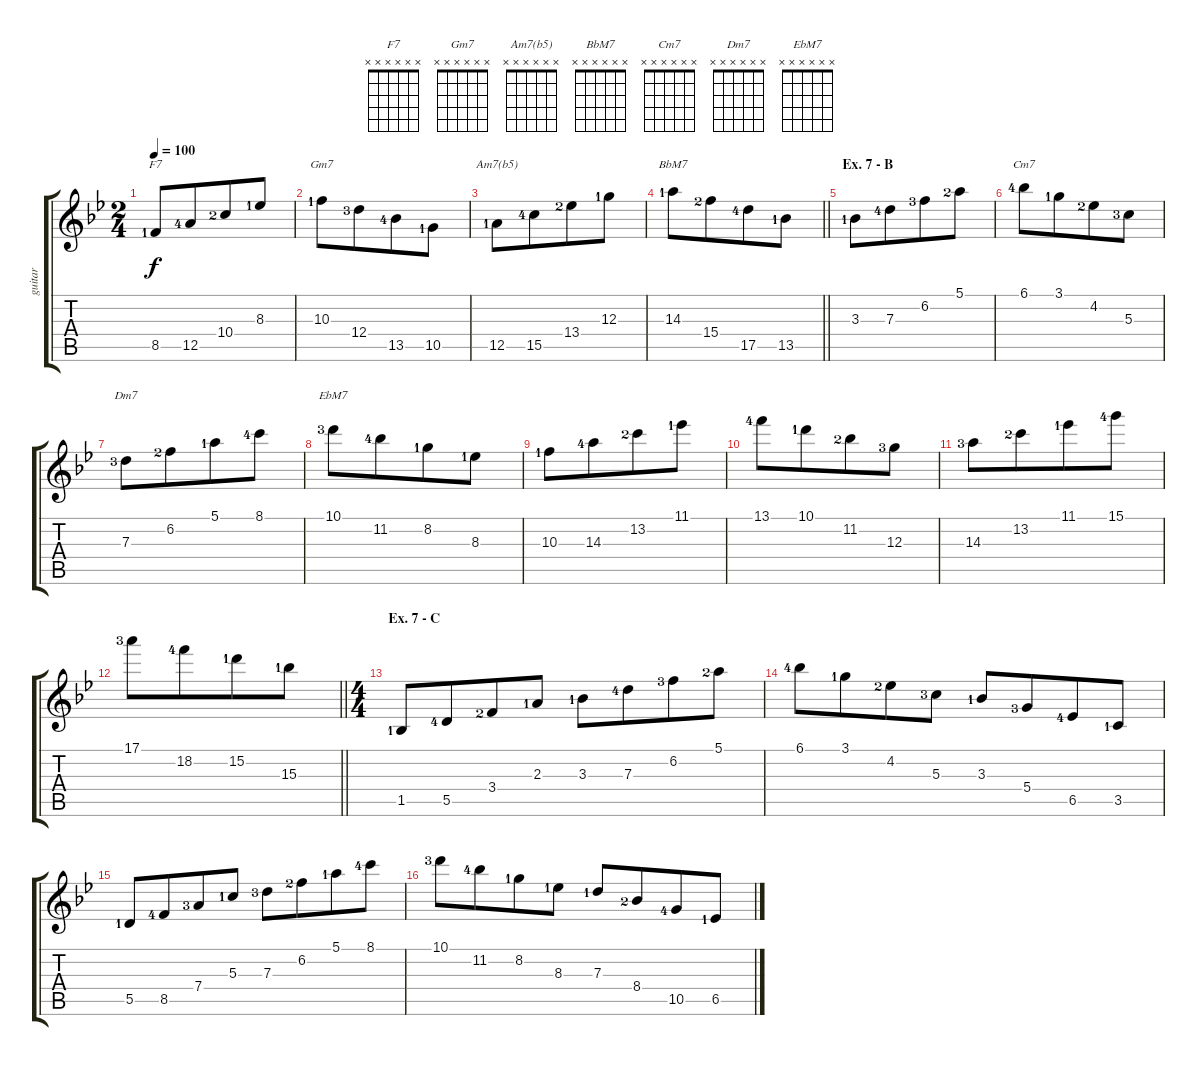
\track ("guitar" "guitar") {instrument acousticguitarnylon}
\staff {score tabs}
\tuning (E4 B3 G3 D3 A2 E2) {hide}
\chord ("F7" x x x x x x)
\chord ("Gm7" x x x x x x)
\chord ("Am7(b5)" x x x x x x)
\chord ("BbM7" x x x x x x)
\chord ("Cm7" x x x x x x)
\chord ("Dm7" x x x x x x)
\chord ("EbM7" x x x x x x)
\ts (2 4)
\tempo 100
\clef g2
\ks bb
8.5{lf 2}.8{ch "F7" dy f beam Up} 12.5{lf 5}.8{beam Up beam merge} 10.4{lf 3}.8{beam Up} 8.3{lf 2}.8{beam Up} |
10.3{lf 2}.8{ch "Gm7"} 12.4{lf 4}.8{beam merge} 13.5{lf 5}.8 10.5{lf 2}.8 |
12.5{lf 2}.8{ch "Am7(b5)"} 15.5{lf 5}.8{beam merge} 13.4{lf 3}.8 12.3{lf 2}.8 |
\barLineRight lightlight
14.3{lf 2}.8{ch "BbM7"} 15.4{lf 3}.8{beam merge} 17.5{lf 5}.8 13.5{lf 2}.8 |
\section ("" "Ex. 7 - B")
3.3{lf 2}.8 7.3{lf 5}.8{beam merge} 6.2{lf 4}.8 5.1{lf 3}.8 |
6.1{lf 5}.8{ch "Cm7"} 3.1{lf 2}.8{beam merge} 4.2{lf 3}.8 5.3{lf 4}.8 |
7.3{lf 4}.8{ch "Dm7"} 6.2{lf 3}.8{beam merge} 5.1{lf 2}.8 8.1{lf 5}.8 |
10.1{lf 4}.8{ch "EbM7"} 11.2{lf 5}.8{beam merge} 8.2{lf 2}.8 8.3{lf 2}.8 |
10.3{lf 2}.8 14.3{lf 5}.8{beam merge} 13.2{lf 3}.8 11.1{lf 2}.8 |
13.1{lf 5}.8 10.1{lf 2}.8{beam merge} 11.2{lf 3}.8 12.3{lf 4}.8 |
14.3{lf 4}.8 13.2{lf 3}.8{beam merge} 11.1{lf 2}.8 15.1{lf 5}.8 |
\barLineRight lightlight
17.1{lf 4}.8 18.2{lf 5}.8{beam merge} 15.2{lf 2}.8 15.3{lf 2}.8 |
\ts (4 4)
\section ("" "Ex. 7 - C")
1.5{lf 2}.8 5.5{lf 5}.8{beam merge} 3.4{lf 3}.8 2.3{lf 2}.8{beam split} 3.3{lf 2}.8 7.3{lf 5}.8{beam merge} 6.2{lf 4}.8 5.1{lf 3}.8 |
6.1{lf 5}.8 3.1{lf 2}.8{beam merge} 4.2{lf 3}.8 5.3{lf 4}.8{beam split} 3.3{lf 2}.8 5.4{lf 4}.8{beam merge} 6.5{lf 5}.8 3.5{lf 2}.8 |
5.5{lf 2}.8 8.5{lf 5}.8{beam merge} 7.4{lf 4}.8 5.3{lf 2}.8{beam split} 7.3{lf 4}.8 6.2{lf 3}.8{beam merge} 5.1{lf 2}.8 8.1{lf 5}.8 |
10.1{lf 4}.8 11.2{lf 5}.8{beam merge} 8.2{lf 2}.8 8.3{lf 2}.8{beam split} 7.3{lf 2}.8 8.4{lf 3}.8{beam merge} 10.5{lf 5}.8 6.5{lf 2}.8
